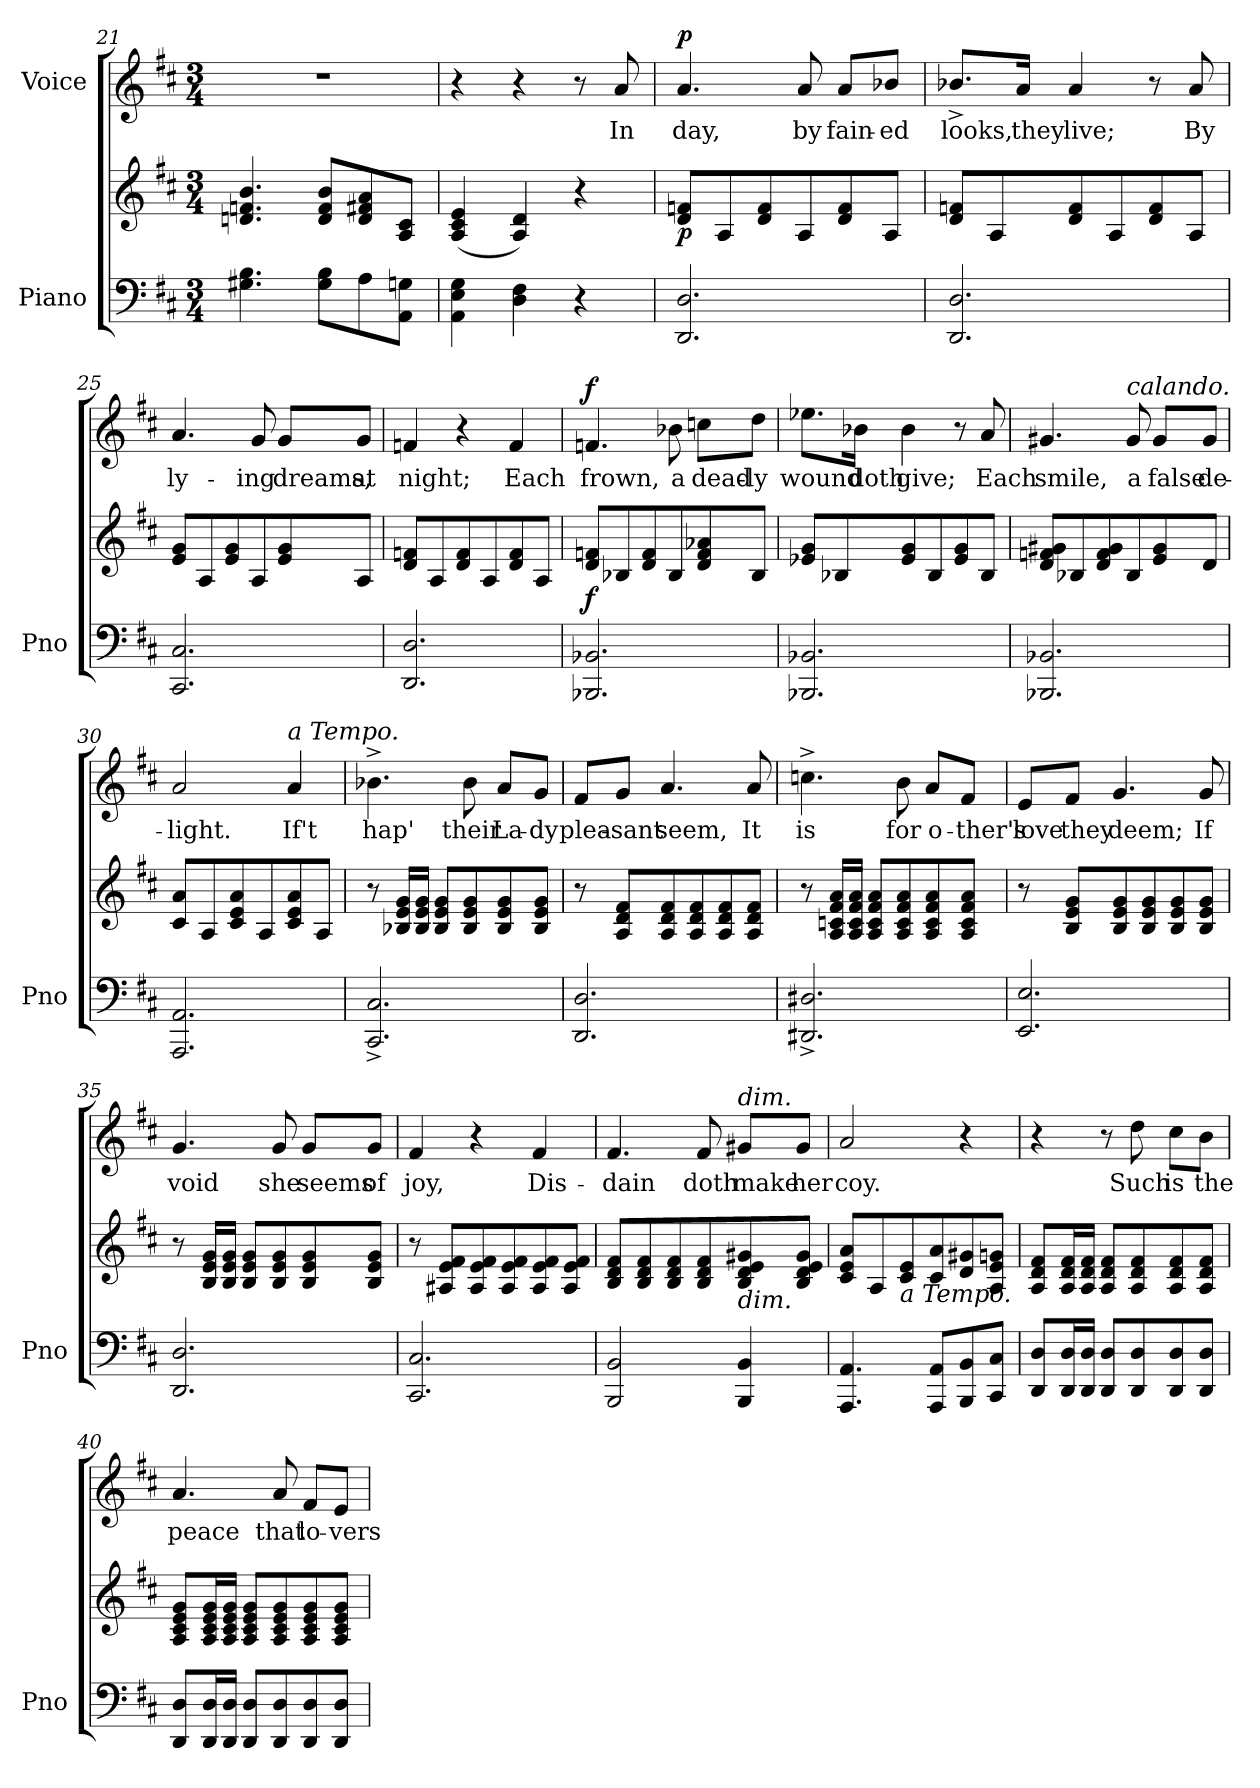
**kern	**kern	**dynam	**kern	**text	**dynam
*part2	*part2	*part2	*part1	*part1	*part1
*staff3	*staff2	*staff2/3	*staff1	*staff1	*staff1
*I"Piano	*	*	*I"Voice	*	*
*I'Pno	*	*	*	*	*
*clefF4	*clefG2	*	*clefG2	*	*
*k[f#c#]	*k[f#c#]	*	*k[f#c#]	*	*
*M3/4	*M3/4	*	*M3/4	*	*
=21	=21	=21	=21	=21	=21
4.G#X\ 4.B\	4.dn/ 4.fn/ 4.b/	.	2.r	.	.
8G#\ 8B\L	8d/ 8f/ 8b/L	.	.	.	.
8A\	8d/ 8f#X/ 8a/	.	.	.	.
8AA\ 8Gn\J	8A/ 8c#/J	.	.	.	.
=22	=22	=22	=22	=22	=22
4AA\ 4E\ 4G\	(4A/ 4c#/ 4e/	.	4r	.	.
4D\ 4F#\	4A/ 4d/)	.	4r	.	.
4r	4r	.	8r	.	.
.	.	.	8a/	In	.
=23	=23	=23	=23	=23	=23
!	!	!LO:DY:b	!	!	!LO:DY:a
2.DD/ 2.D/	8d/ 8fn/L	p	4.a/	day,	p
.	8A/	.	.	.	.
.	8d/ 8f/	.	.	.	.
.	8A/	.	8a/	by	.
.	8d/ 8f/	.	8a/L	fain-	.
.	8A/J	.	8b-X/J	-ed	.
=24	=24	=24	=24	=24	=24
2.DD/ 2.D/	8d/ 8fn/L	.	8.b-X^/L	looks,	.
.	8A/	.	.	.	.
.	.	.	16a/Jk	they	.
.	8d/ 8f/	.	4a/	live;	.
.	8A/	.	.	.	.
.	8d/ 8f/	.	8r	.	.
.	8A/J	.	8a/	By	.
=25	=25	=25	=25	=25	=25
2.CC#/ 2.C#/	8e/ 8g/L	.	4.a/	ly-	.
.	8A/	.	.	.	.
.	8e/ 8g/	.	.	.	.
.	8A/	.	8g/	-ing	.
.	8e/ 8g/	.	8g/L	dreams,	.
.	8A/J	.	8g/J	at	.
=26	=26	=26	=26	=26	=26
2.DD/ 2.D/	8d/ 8fn/L	.	4fn/	night;	.
.	8A/	.	.	.	.
.	8d/ 8f/	.	4r	.	.
.	8A/	.	.	.	.
.	8d/ 8f/	.	4f/	Each	.
.	8A/J	.	.	.	.
=27	=27	=27	=27	=27	=27
!	!	!LO:DY:b	!	!	!LO:DY:a
2.BBB-X/ 2.BB-X/	8d/ 8fn/L	f	4.fn/	frown,	f
.	8B-X/	.	.	.	.
.	8d/ 8f/	.	.	.	.
.	8B-/	.	8b-X\	a	.
.	8d/ 8f/ 8a-X/	.	8ccn\L	dead-	.
.	8B-/J	.	8dd\J	-ly	.
=28	=28	=28	=28	=28	=28
2.BBB-X/ 2.BB-X/	8e-X/ 8g/L	.	8.ee-X\L	wound	.
.	8B-X/	.	.	.	.
.	.	.	16b-X\Jk	doth	.
.	8e-/ 8g/	.	4b-\	give;	.
.	8B-/	.	.	.	.
.	8e-/ 8g/	.	8r	.	.
.	8B-/J	.	8a/	Each	.
=29	=29	=29	=29	=29	=29
2.BBB-X/ 2.BB-X/	8d/ 8fn/ 8g#X/L	.	4.g#X/	smile,	.
.	8B-X/	.	.	.	.
.	8d/ 8f/ 8g#/	.	.	.	.
!	!	!	!LO:TX:a:i:t=calando.	!	!
.	8B-/	.	8g#/	a	.
.	8e/ 8g#/	.	8g#/L	false	.
.	8d/J	.	8g#/J	de-	.
=30	=30	=30	=30	=30	=30
2.AAA/ 2.AA/	8c#/ 8a/L	.	2a/	-light.	.
.	8A/	.	.	.	.
.	8c#/ 8e/ 8a/	.	.	.	.
.	8A/	.	.	.	.
!	!	!	!LO:TX:a:i:t=a Tempo.	!	!
.	8c#/ 8e/ 8a/	.	4a/	If't	.
.	8A/J	.	.	.	.
=31	=31	=31	=31	=31	=31
2.CC#/^ 2.C#/^	8r	.	4.b-X^\	hap'	.
.	16B-X/ 16e/ 16g/LL	.	.	.	.
.	16B-/ 16e/ 16g/JJ	.	.	.	.
.	8B-/ 8e/ 8g/L	.	.	.	.
.	8B-/ 8e/ 8g/	.	8b-\	their	.
.	8B-/ 8e/ 8g/	.	8a/L	La-	.
.	8B-/ 8e/ 8g/J	.	8g/J	-dy	.
=32	=32	=32	=32	=32	=32
2.DD/ 2.D/	8r	.	8f#/L	plea-	.
.	8A/ 8d/ 8f#/L	.	8g/J	-sant	.
.	8A/ 8d/ 8f#/	.	4.a/	seem,	.
.	8A/ 8d/ 8f#/	.	.	.	.
.	8A/ 8d/ 8f#/	.	.	.	.
.	8A/ 8d/ 8f#/J	.	8a/	It	.
=33	=33	=33	=33	=33	=33
2.DD#X/^ 2.D#X/^	8r	.	4.ccn^\	is	.
.	16A/ 16cn/ 16f#/ 16a/LL	.	.	.	.
.	16A/ 16c/ 16f#/ 16a/JJ	.	.	.	.
.	8A/ 8c/ 8f#/ 8a/L	.	.	.	.
.	8A/ 8c/ 8f#/ 8a/	.	8b\	for	.
.	8A/ 8c/ 8f#/ 8a/	.	8a/L	o-	.
.	8A/ 8c/ 8f#/ 8a/J	.	8f#/J	-ther's	.
=34	=34	=34	=34	=34	=34
2.EE/ 2.E/	8r	.	8e/L	love	.
.	8B/ 8e/ 8g/L	.	8f#/J	they	.
.	8B/ 8e/ 8g/	.	4.g/	deem;	.
.	8B/ 8e/ 8g/	.	.	.	.
.	8B/ 8e/ 8g/	.	.	.	.
.	8B/ 8e/ 8g/J	.	8g/	If	.
=35	=35	=35	=35	=35	=35
2.DD/ 2.D/	8r	.	4.g/	void	.
.	16B/ 16e/ 16g/LL	.	.	.	.
.	16B/ 16e/ 16g/JJ	.	.	.	.
.	8B/ 8e/ 8g/L	.	.	.	.
.	8B/ 8e/ 8g/	.	8g/	she	.
.	8B/ 8e/ 8g/	.	8g/L	seems	.
.	8B/ 8e/ 8g/J	.	8g/J	of	.
=36	=36	=36	=36	=36	=36
2.CC#/ 2.C#/	8r	.	4f#/	joy,	.
.	8A#X/ 8e/ 8f#/L	.	.	.	.
.	8A#/ 8e/ 8f#/	.	4r	.	.
.	8A#/ 8e/ 8f#/	.	.	.	.
.	8A#/ 8e/ 8f#/	.	4f#/	Dis-	.
.	8A#/ 8e/ 8f#/J	.	.	.	.
=37	=37	=37	=37	=37	=37
2BBB/ 2BB/	8B/ 8d/ 8f#/L	.	4.f#/	-dain	.
.	8B/ 8d/ 8f#/	.	.	.	.
.	8B/ 8d/ 8f#/	.	.	.	.
.	8B/ 8d/ 8f#/	.	8f#/	doth	.
!	!	!	!LO:TX:a:i:t=dim.	!	!
!	!LO:TX:b:i:t=dim.	!	!	!	!
4BBB/ 4BB/	8B/ 8d/ 8e/ 8g#X/	.	8g#X/L	make	.
.	8B/ 8d/ 8e/ 8g#/J	.	8g#/J	her	.
=38	=38	=38	=38	=38	=38
4.AAA/ 4.AA/	8c#/ 8e/ 8a/L	.	2a/	coy.	.
.	8A/	.	.	.	.
!	!LO:TX:b:i:t=a Tempo.	!	!	!	!
.	8c#/ 8e/	.	.	.	.
8AAA/ 8AA/L	8c#/ 8a/	.	.	.	.
8BBB/ 8BB/	8d/ 8g#X/	.	4r	.	.
8CC#/ 8C#/J	8A/ 8e/ 8gn/J	.	.	.	.
=39	=39	=39	=39	=39	=39
8DD/ 8D/L	8A/ 8d/ 8f#/L	.	4r	.	.
16DD/ 16D/L	16A/ 16d/ 16f#/L	.	.	.	.
16DD/ 16D/JJ	16A/ 16d/ 16f#/JJ	.	.	.	.
8DD/ 8D/L	8A/ 8d/ 8f#/L	.	8r	.	.
8DD/ 8D/	8A/ 8d/ 8f#/	.	8dd\	Such	.
8DD/ 8D/	8A/ 8d/ 8f#/	.	8cc#\L	is	.
8DD/ 8D/J	8A/ 8d/ 8f#/J	.	8b\J	the	.
=40	=40	=40	=40	=40	=40
8DD/ 8D/L	8A/ 8c#/ 8e/ 8g/L	.	4.a/	peace	.
16DD/ 16D/L	16A/ 16c#/ 16e/ 16g/L	.	.	.	.
16DD/ 16D/JJ	16A/ 16c#/ 16e/ 16g/JJ	.	.	.	.
8DD/ 8D/L	8A/ 8c#/ 8e/ 8g/L	.	.	.	.
8DD/ 8D/	8A/ 8c#/ 8e/ 8g/	.	8a/	that	.
8DD/ 8D/	8A/ 8c#/ 8e/ 8g/	.	8f#/L	lo-	.
8DD/ 8D/J	8A/ 8c#/ 8e/ 8g/J	.	8e/J	-vers	.
=	=	=	=	=	=
*-	*-	*-	*-	*-	*-
